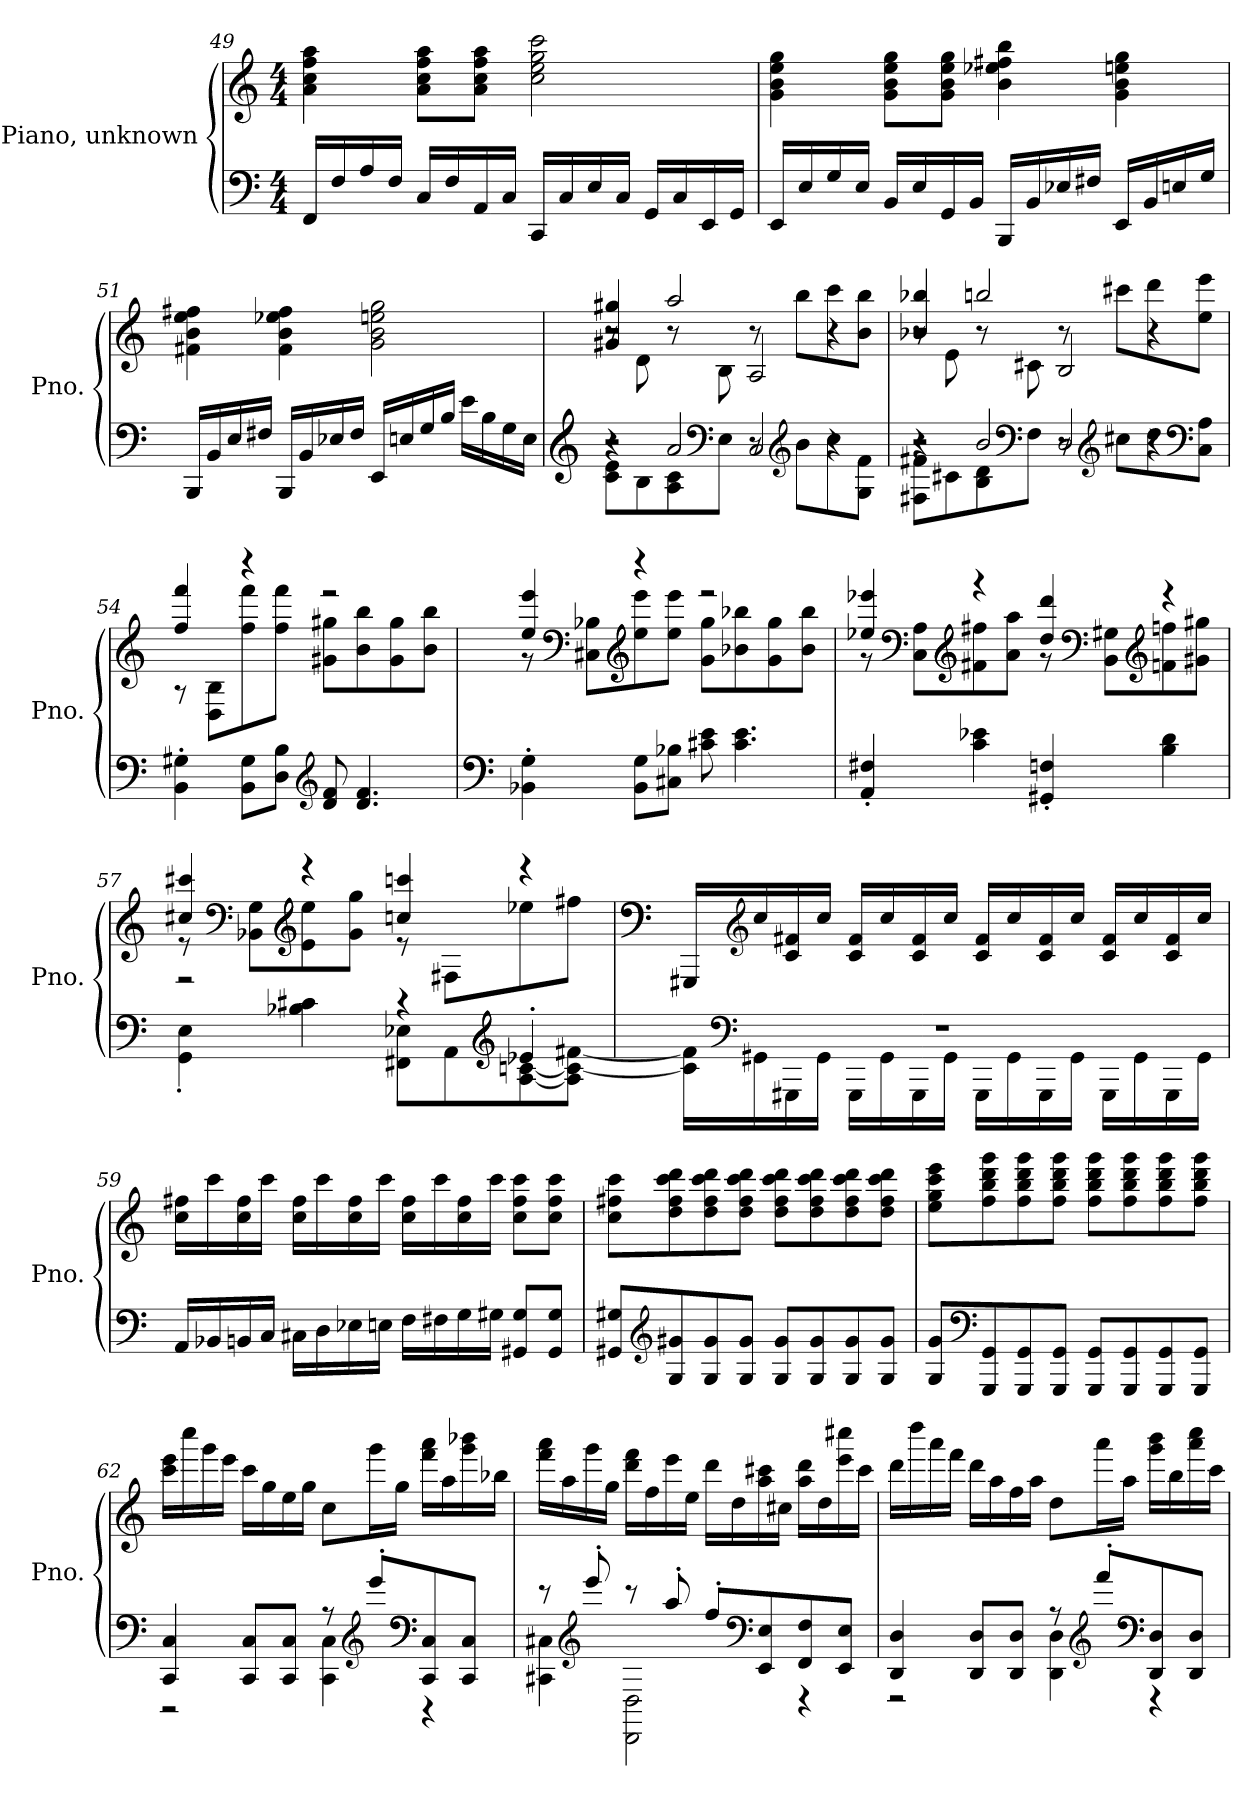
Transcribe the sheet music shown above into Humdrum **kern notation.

**kern	**kern
*part1	*part1
*staff2	*staff1
*I"Piano, unknown	*
*I'Pno.	*
*clefF4	*clefG2
*k[]	*k[]
*M4/4	*M4/4
=49	=49
16FF/LL	4a\ 4cc\ 4ff\ 4aa\
16F/	.
16A/	.
16F/JJ	.
16C/LL	8a\ 8cc\ 8ff\ 8aa\L
16F/	.
16AA/	8a\ 8cc\ 8ff\ 8aa\J
16C/JJ	.
16CC/LL	2cc\ 2ee\ 2gg\ 2ccc\
16C/	.
16E/	.
16C/JJ	.
16GG/LL	.
16C/	.
16EE/	.
16GG/JJ	.
!!LO:PB:g=z
=50	=50
16EE/LL	4g\ 4b\ 4ee\ 4gg\
16E/	.
16G/	.
16E/JJ	.
16BB/LL	8g\ 8b\ 8ee\ 8gg\L
16E/	.
16GG/	8g\ 8b\ 8ee\ 8gg\J
16BB/JJ	.
16BBB/LL	4b\ 4ee-X\ 4ff#X\ 4bb\
16BB/	.
16E-X/	.
16F#X/JJ	.
16EE/LL	4g\ 4b\ 4een\ 4gg\
16BB/	.
16En/	.
16G/JJ	.
=51	=51
16BBB/LL	4f#X\ 4b\ 4ee\ 4ff#X\
16BB/	.
16E/	.
16F#X/JJ	.
16BBB/LL	4f#\ 4b\ 4ee-X\ 4ff#\
16BB/	.
16E-X/	.
16F#/JJ	.
16EE/LL	2g\ 2b\ 2een\ 2gg\
16En/	.
16G/	.
16B/JJ	.
16e\LL	.
16B\	.
16G\	.
16E\JJ	.
!!LO:LB:g=z
=52	=52
*clefG2	*
*^	*^
*	*^	*	*^
4r	8c\ 8e\L	2r	4g#X/ 4gg#X/	8r	2r
.	8B\	.	.	8d\	.
2a/	8A\ 8c\	.	2aa/	8r	.
*clefF4	*	*	*	*	*
.	8E\J	.	.	8B\	.
.	8r	2C/	.	8r	2A/
*clefG2	*	*	*	*	*
.	8b\L	.	.	8bb\L	.
4r	8cc\	.	4r	8ccc\	.
.	8G\ 8f\J	.	.	8b\ 8bb\J	.
=53	=53	=53	=53	=53	=53
4r	8F#X\ 8f#X\L	2r	4b-X/ 4bb-X/	8r	2r
.	8c#X\	.	.	8e\	.
2b/	8B\ 8d\	.	2bbn/	8r	.
*clefF4	*	*	*	*	*
.	8F#\J	.	.	8c#X\	.
.	8r	2D/	.	8r	2B/
*clefG2	*	*	*	*	*
.	8cc#X\L	.	.	8ccc#X\L	.
4r	8dd\	.	4r	8ddd\	.
*clefF4	*	*	*	*	*
.	8C\ 8A\J	.	.	8ee\ 8eee\J	.
*v	*v	*v	*	*	*
*	*	*v	*v
=54	=54	=54
4BB\' 4G#X\'	4ff/ 4fff/	8r
.	.	8D\ 8B\L
8BB\ 8G#\L	4r	8ff\ 8fff\
8D\ 8B\J	.	8ff\ 8fff\J
*clefG2	*	*
8d/ 8f/	2r	8g#X\ 8gg#X\L
4.d/ 4.f/	.	8b\ 8bb\
.	.	8g#\ 8gg#\
.	.	8b\ 8bb\J
!!LO:LB:g=z	!!
=55	=55	=55
*clefF4	*	*
4BB-X\' 4G\'	4ee/ 4eee/	8r
*	*clefF4	*
.	.	8C#X\ 8B-X\L
*	*clefG2	*
8BB-\ 8G\L	4r	8ee\ 8eee\
8C#X\ 8B-X\J	.	8ee\ 8eee\J
8c#X\ 8e\	2r	8g\ 8gg\L
4.c#\ 4.e\	.	8b-X\ 8bb-X\
.	.	8g\ 8gg\
.	.	8b-\ 8bb-\J
=56	=56	=56
4AA/' 4F#X/'	4ee-X/ 4eee-X/	8r
*	*clefF4	*
.	.	8C\ 8A\L
*	*clefG2	*
4c\ 4e-X\	4r	8f#X\ 8ff#X\
.	.	8a\ 8aa\J
4GG#X/' 4Fn/'	4dd/ 4ddd/	8r
*	*clefF4	*
.	.	8BB\ 8G#X\L
*	*clefG2	*
4B\ 4d\	4r	8fn\ 8ffn\
.	.	8g#X\ 8gg#X\J
!!LO:LB:g=z	!!
=57	=57	=57
*^	*	*
2r	4GG\' 4E\'	4cc#X/ 4ccc#X/	8r
*	*	*clefF4	*
.	.	.	8BB-X\ 8G\L
*	*	*clefG2	*
.	4B-X\ 4c#X\	4r	8e\ 8ee\
.	.	.	8g\ 8gg\J
4r	8FF#X\ 8E-X\L	4ccn/ 4cccn/	8r
.	8AA\	.	8F#X\L
*clefG2	*	*	*
4e-X'/	[8A\ [8cn\	4r	8ee-X\
.	8A\] 8c\_ [8f#X\J	.	8ff#X\J
*	*	*v	*v
=58	=58	=58
*	*	*clefF4
1r	16c\] 16f#\]LL	16GGG#X/LL
*clefF4	*	*clefG2
.	16GG#X\	16cc/
.	16GGG#X\	16c/ 16f#X/
.	16GG#\JJ	16cc/JJ
.	16GGG#\LL	16c/ 16f#/LL
.	16GG#\	16cc/
.	16GGG#\	16c/ 16f#/
.	16GG#\JJ	16cc/JJ
.	16GGG#\LL	16c/ 16f#/LL
.	16GG#\	16cc/
.	16GGG#\	16c/ 16f#/
.	16GG#\JJ	16cc/JJ
.	16GGG#\LL	16c/ 16f#/LL
.	16GG#\	16cc/
.	16GGG#\	16c/ 16f#/
.	16GG#\JJ	16cc/JJ
*v	*v	*
!!LO:LB:g=z
=59	=59
16AA/LL	16cc\ 16ff#X\LL
16BB-X/	16ccc\
16BBn/	16cc\ 16ff#\
16C/JJ	16ccc\JJ
16C#X\LL	16cc\ 16ff#\LL
16D\	16ccc\
16E-X\	16cc\ 16ff#\
16En\JJ	16ccc\JJ
16F\LL	16cc\ 16ff#\LL
16F#X\	16ccc\
16G\	16cc\ 16ff#\
16G#X\JJ	16ccc\JJ
8GG#X/ 8G#/L	8cc\ 8ff#\ 8ccc\L
8GG#/ 8G#/J	8cc\ 8ff#\ 8ccc\J
=60	=60
8GG#X/ 8G#X/L	8cc\ 8ff#X\ 8ccc\L
*clefG2	*
8G#/ 8g#X/	8dd\ 8ff#\ 8ccc\ 8ddd\
8G#/ 8g#/	8dd\ 8ff#\ 8ccc\ 8ddd\
8G#/ 8g#/J	8dd\ 8ff#\ 8ccc\ 8ddd\J
8G#/ 8g#/L	8dd\ 8ff#\ 8ccc\ 8ddd\L
8G#/ 8g#/	8dd\ 8ff#\ 8ccc\ 8ddd\
8G#/ 8g#/	8dd\ 8ff#\ 8ccc\ 8ddd\
8G#/ 8g#/J	8dd\ 8ff#\ 8ccc\ 8ddd\J
!!LO:LB:g=z
=61	=61
8G/ 8g/L	8ee\ 8gg\ 8ccc\ 8eee\L
*clefF4	*
8GGG/ 8GG/	8ff\ 8bb\ 8ddd\ 8ggg\
8GGG/ 8GG/	8ff\ 8bb\ 8ddd\ 8ggg\
8GGG/ 8GG/J	8ff\ 8bb\ 8ddd\ 8ggg\J
8GGG/ 8GG/L	8ff\ 8bb\ 8ddd\ 8ggg\L
8GGG/ 8GG/	8ff\ 8bb\ 8ddd\ 8ggg\
8GGG/ 8GG/	8ff\ 8bb\ 8ddd\ 8ggg\
8GGG/ 8GG/J	8ff\ 8bb\ 8ddd\ 8ggg\J
=62	=62
*^	*
4CC/ 4C/	2r	16ccc\ 16eee\LL
.	.	16cccc\
.	.	16ggg\
.	.	16eee\JJ
8CC/ 8C/L	.	16ccc\LL
.	.	16gg\
8CC/ 8C/J	.	16ee\
.	.	16gg\JJ
8r	4CC\ 4C\	8cc\L
*clefG2	*	*
8eee'/L	.	16ggg\L
.	.	16gg\JJ
*clefF4	*	*
8CC/ 8C/	4r	16fff\ 16aaa\LL
.	.	16aa\
8CC/ 8C/J	.	16ggg\ 16bbb-X\
.	.	16bb-X\JJ
!!LO:PB:g=z
=63	=63	=63
8r	4CC#X\ 4C#X\	16fff\ 16aaa\LL
.	.	16aa\
*clefG2	*	*
8eee'/	.	16ggg\
.	.	16gg\JJ
8r	2DD\ 2D\	16ddd\ 16fff\LL
.	.	16ff\
8aa'/	.	16eee\
.	.	16ee\JJ
8ff'/L	.	16ddd\LL
.	.	16dd\
*clefF4	*	*
8EE/ 8E/	.	16aa\ 16ccc#X\
.	.	16cc#X\JJ
8FF/ 8F/	4r	16aa\ 16ddd\LL
.	.	16dd\
8EE/ 8E/J	.	16eee\ 16cccc#X\
.	.	16ccc#\JJ
=64	=64	=64
4DD/ 4D/	2r	16ddd\LL
.	.	16dddd\
.	.	16aaa\
.	.	16fff\JJ
8DD/ 8D/L	.	16ddd\LL
.	.	16aa\
8DD/ 8D/J	.	16ff\
.	.	16aa\JJ
8r	4DD\ 4D\	8dd\L
*clefG2	*	*
8fff'/L	.	16aaa\L
.	.	16aa\JJ
*clefF4	*	*
8DD/ 8D/	4r	16ggg\ 16bbb\LL
.	.	16bb\
8DD/ 8D/J	.	16aaa\ 16cccc\
.	.	16ccc\JJ
*v	*v	*
=	=
*-	*-
